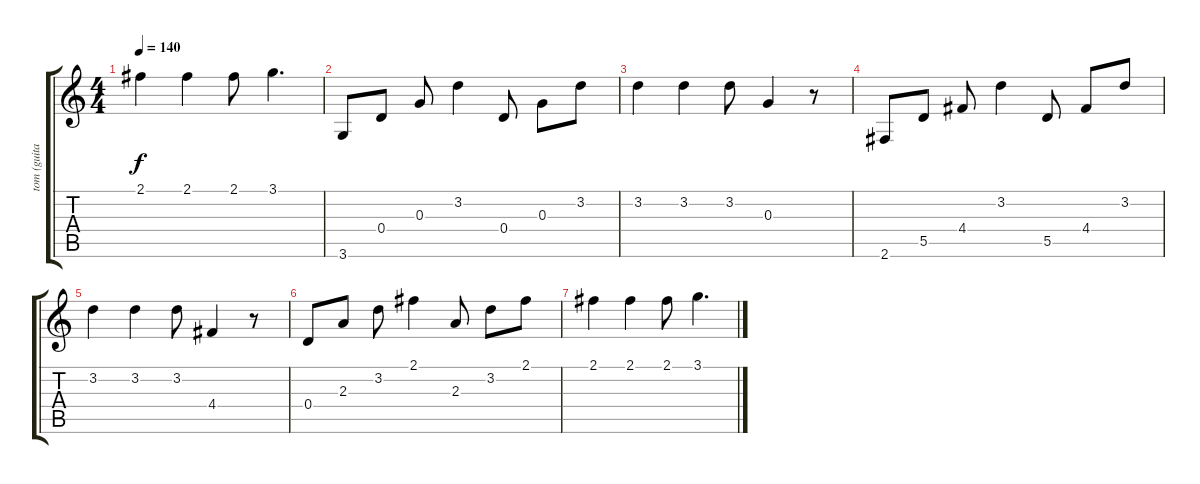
\track ("tom (guitar)" "tom (guita") {instrument acousticguitarsteel}
\staff {score tabs}
\tuning (E4 B3 G3 D3 A2 E2) {hide}
\ts (4 4)
\tempo 140
\clef g2
\ks c
2.1.4{dy f} 2.1.4 2.1.8 3.1.4{d} |
3.6.8 0.4.8 0.3.8 3.2.4 0.4.8 0.3.8 3.2.8 |
3.2.4 3.2.4 3.2.8 0.3.4 r.8 |
2.6.8 5.5.8 4.4.8 3.2.4 5.5.8 4.4.8 3.2.8 |
3.2.4 3.2.4 3.2.8 4.4.4 r.8 |
0.4.8 2.3.8 3.2.8 2.1.4 2.3.8 3.2.8 2.1.8 |
2.1.4 2.1.4 2.1.8 3.1.4{d}
